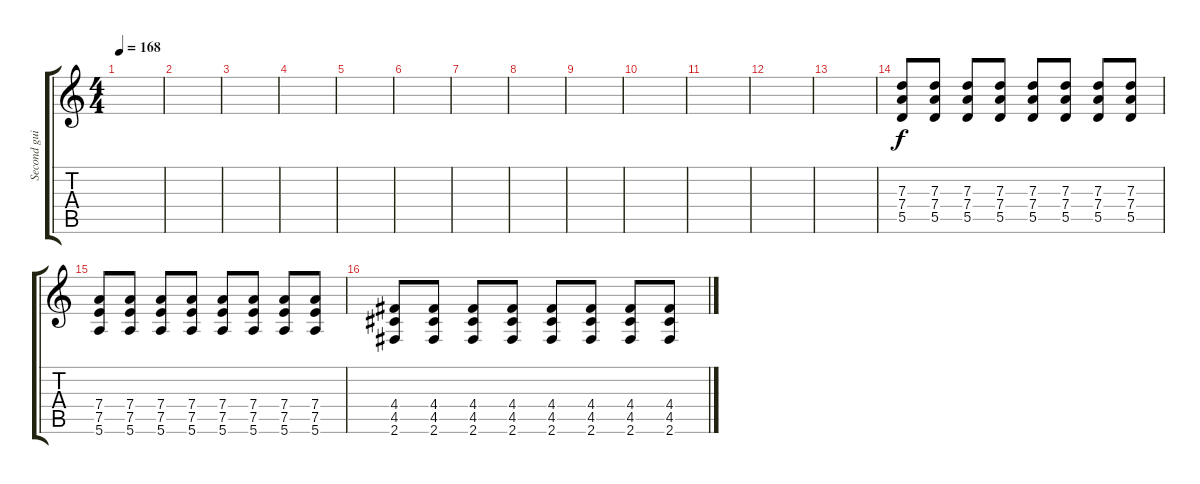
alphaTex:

\track ("Second guitar" "Second gui") {instrument overdrivenguitar}
\staff {score tabs}
\tuning (E4 B3 G3 D3 A2 E2) {hide}
\ts (4 4)
\tempo 168
\clef g2
\ks c
|
|
|
|
|
|
|
|
|
|
|
|
|
(7.3 7.4 5.5).8 (7.3 7.4 5.5).8 (7.3 7.4 5.5).8 (7.3 7.4 5.5).8 (7.3 7.4 5.5).8 (7.3 7.4 5.5).8 (7.3 7.4 5.5).8 (7.3 7.4 5.5).8 |
(7.4 7.5 5.6).8 (7.4 7.5 5.6).8 (7.4 7.5 5.6).8 (7.4 7.5 5.6).8 (7.4 7.5 5.6).8 (7.4 7.5 5.6).8 (7.4 7.5 5.6).8 (7.4 7.5 5.6).8 |
(4.4 4.5 2.6).8 (4.4 4.5 2.6).8 (4.4 4.5 2.6).8 (4.4 4.5 2.6).8 (4.4 4.5 2.6).8 (4.4 4.5 2.6).8 (4.4 4.5 2.6).8 (4.4 4.5 2.6).8
